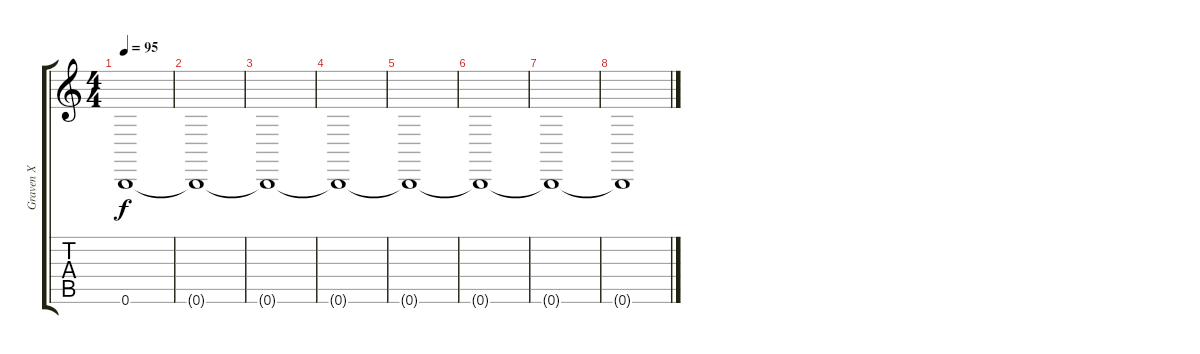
\track ("Graven X" "Graven X") {instrument stringensemble1}
\staff {score tabs}
\tuning (B3 Gb3 D3 A2 E2 B1) {hide}
\ts (4 4)
\tempo 95
\clef g2
\ks c
0.6{t}.1{dy f} |
0.6{t}.1 |
0.6{t}.1 |
0.6{t}.1 |
0.6{t}.1 |
0.6{t}.1 |
0.6{t}.1 |
0.6{t}.1
